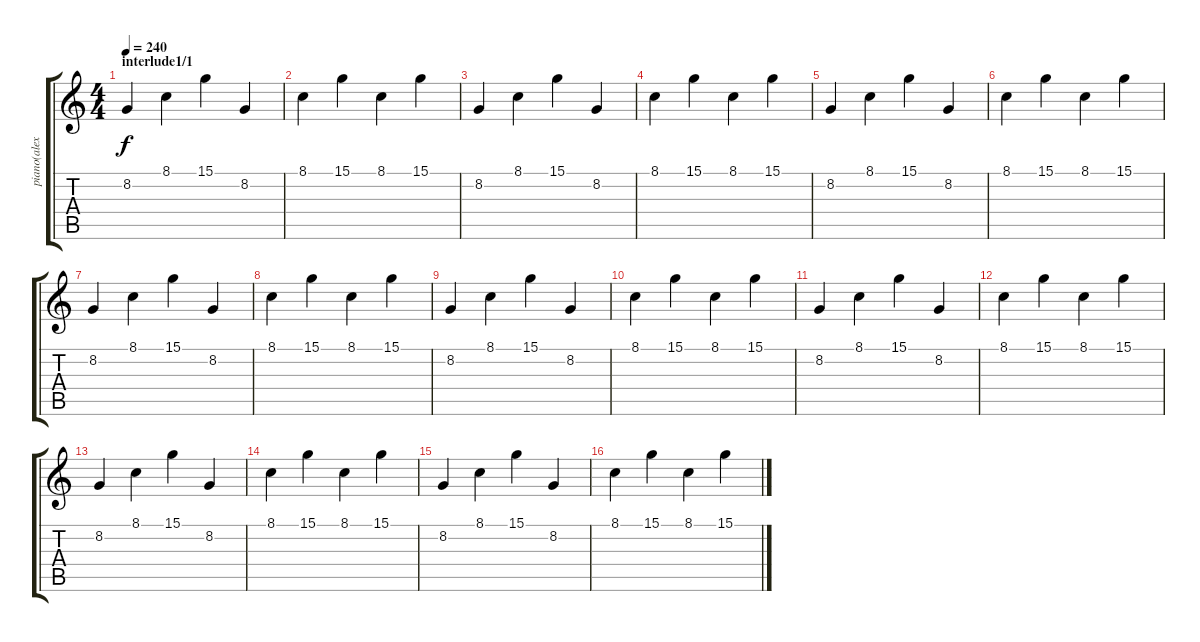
\track ("piano(alex stariopoli)" "piano(alex") {instrument acousticgrandpiano}
\staff {score tabs}
\tuning (E4 B3 G3 D3 A2 E2) {hide}
\ts (4 4)
\section ("" "interlude1/1")
\tempo 240
\clef g2
\ks c
8.2.4{dy f} 8.1.4 15.1.4 8.2.4 |
8.1.4 15.1.4 8.1.4 15.1.4 |
8.2.4 8.1.4 15.1.4 8.2.4 |
8.1.4 15.1.4 8.1.4 15.1.4 |
8.2.4 8.1.4 15.1.4 8.2.4 |
8.1.4 15.1.4 8.1.4 15.1.4 |
8.2.4 8.1.4 15.1.4 8.2.4 |
8.1.4 15.1.4 8.1.4 15.1.4 |
8.2.4 8.1.4 15.1.4 8.2.4 |
8.1.4 15.1.4 8.1.4 15.1.4 |
8.2.4 8.1.4 15.1.4 8.2.4 |
8.1.4 15.1.4 8.1.4 15.1.4 |
8.2.4 8.1.4 15.1.4 8.2.4 |
8.1.4 15.1.4 8.1.4 15.1.4 |
8.2.4 8.1.4 15.1.4 8.2.4 |
8.1.4 15.1.4 8.1.4 15.1.4
